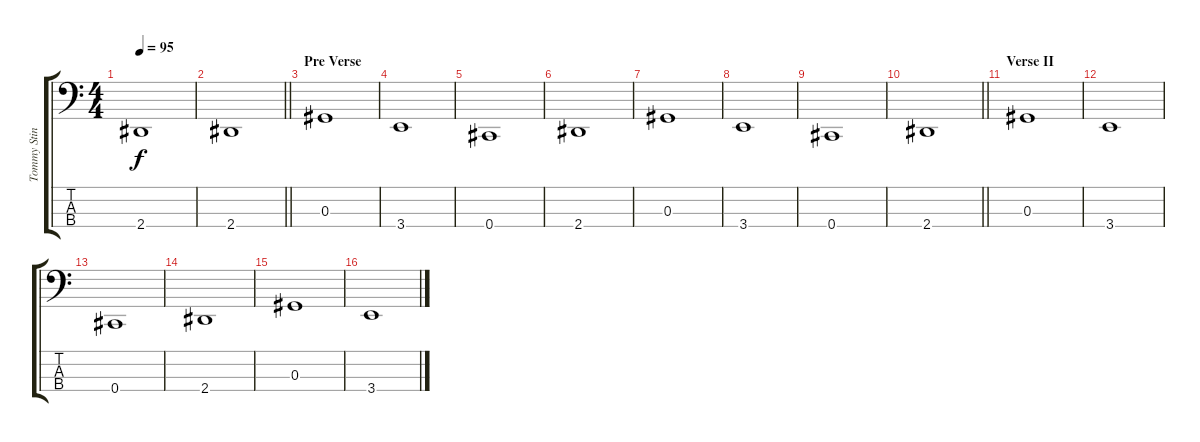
\track ("Tommy Stinson - Bass" "Tommy Stin") {instrument electricbasspick}
\staff {score tabs}
\tuning (Gb2 Db2 Ab1 Db1) {hide}
\ts (4 4)
\tempo 95
\clef f4
\ks c
2.4.1{dy f} |
\barLineRight lightlight
2.4.1 |
\section ("" "Pre Verse")
0.3.1 |
3.4.1 |
0.4.1 |
2.4.1 |
0.3.1 |
3.4.1 |
0.4.1 |
\barLineRight lightlight
2.4.1 |
\section ("" "Verse II")
0.3.1 |
3.4.1 |
0.4.1 |
2.4.1 |
0.3.1 |
3.4.1
